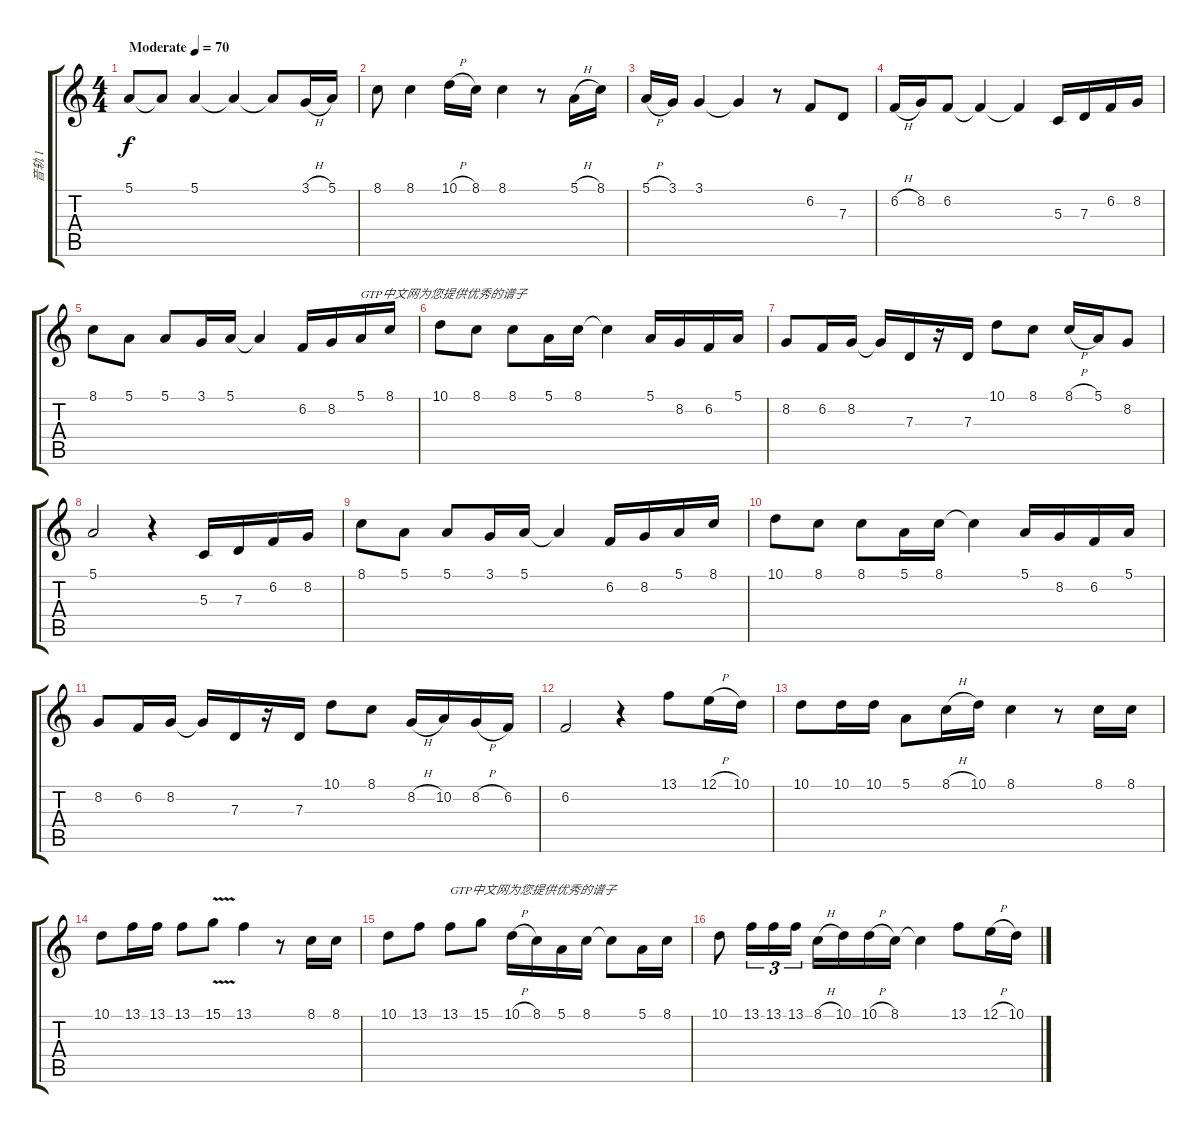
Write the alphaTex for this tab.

\track ("音轨 1" "音轨 1") {instrument englishhorn}
\staff {score tabs}
\tuning (E4 B3 G3 D3 A2 E2) {hide}
\ts (4 4)
\tempo (70 "Moderate")
\clef g2
\ks c
5.1.8{dy f instrument englishhorn} 5.1{t}.8 5.1.4 5.1{t}.4 5.1{t}.8 3.1{h}.16 5.1.16 |
8.1.8 8.1.4 10.1{h}.16 8.1.16 8.1.4 r.8 5.1{h}.16 8.1.16 |
5.1{h}.16 3.1.16 3.1.4 3.1{t}.4 r.8 6.2.8 7.3.8 |
6.2{h}.16 8.2.16 6.2.8 6.2{t}.4 6.2{t}.4 5.3.16 7.3.16 6.2.16 8.2.16 |
8.1.8 5.1.8 5.1.8 3.1.16 5.1.16 5.1{t}.4 6.2.16 8.2.16 5.1.16{txt "GTP中文网为您提供优秀的谱子"} 8.1.16 |
10.1.8 8.1.8 8.1.8 5.1.16 8.1.16 8.1{t}.4 5.1.16 8.2.16 6.2.16 5.1.16 |
8.2.8 6.2.16 8.2.16 8.2{t}.16 7.3.16 r.16 7.3.16 10.1.8 8.1.8 8.1{h}.16 5.1.16 8.2.8 |
5.1.2 r.4 5.3.16 7.3.16 6.2.16 8.2.16 |
8.1.8 5.1.8 5.1.8 3.1.16 5.1.16 5.1{t}.4 6.2.16 8.2.16 5.1.16 8.1.16 |
10.1.8 8.1.8 8.1.8 5.1.16 8.1.16 8.1{t}.4 5.1.16 8.2.16 6.2.16 5.1.16 |
8.2.8 6.2.16 8.2.16 8.2{t}.16 7.3.16 r.16 7.3.16 10.1.8 8.1.8 8.2{h}.16 10.2.16 8.2{h}.16 6.2.16 |
6.2.2 r.4 13.1.8 12.1{h}.16 10.1.16 |
10.1.8 10.1.16 10.1.16 5.1.8 8.1{h}.16 10.1.16 8.1.4 r.8 8.1.16 8.1.16 |
10.1.8 13.1.16 13.1.16 13.1.8 15.1{v}.8 13.1.4 r.8 8.1.16 8.1.16 |
10.1.8 13.1.8 13.1.8{txt "GTP中文网为您提供优秀的谱子"} 15.1.8 10.1{h}.16 8.1.16 5.1.16 8.1.16 8.1{t}.8 5.1.16 8.1.16 |
10.1.8 13.1.16{tu (3 2)} 13.1.16{tu (3 2)} 13.1.16{tu (3 2)} 8.1{h}.16 10.1.16 10.1{h}.16 8.1.16 8.1{t}.4 13.1.8 12.1{h}.16 10.1.16
